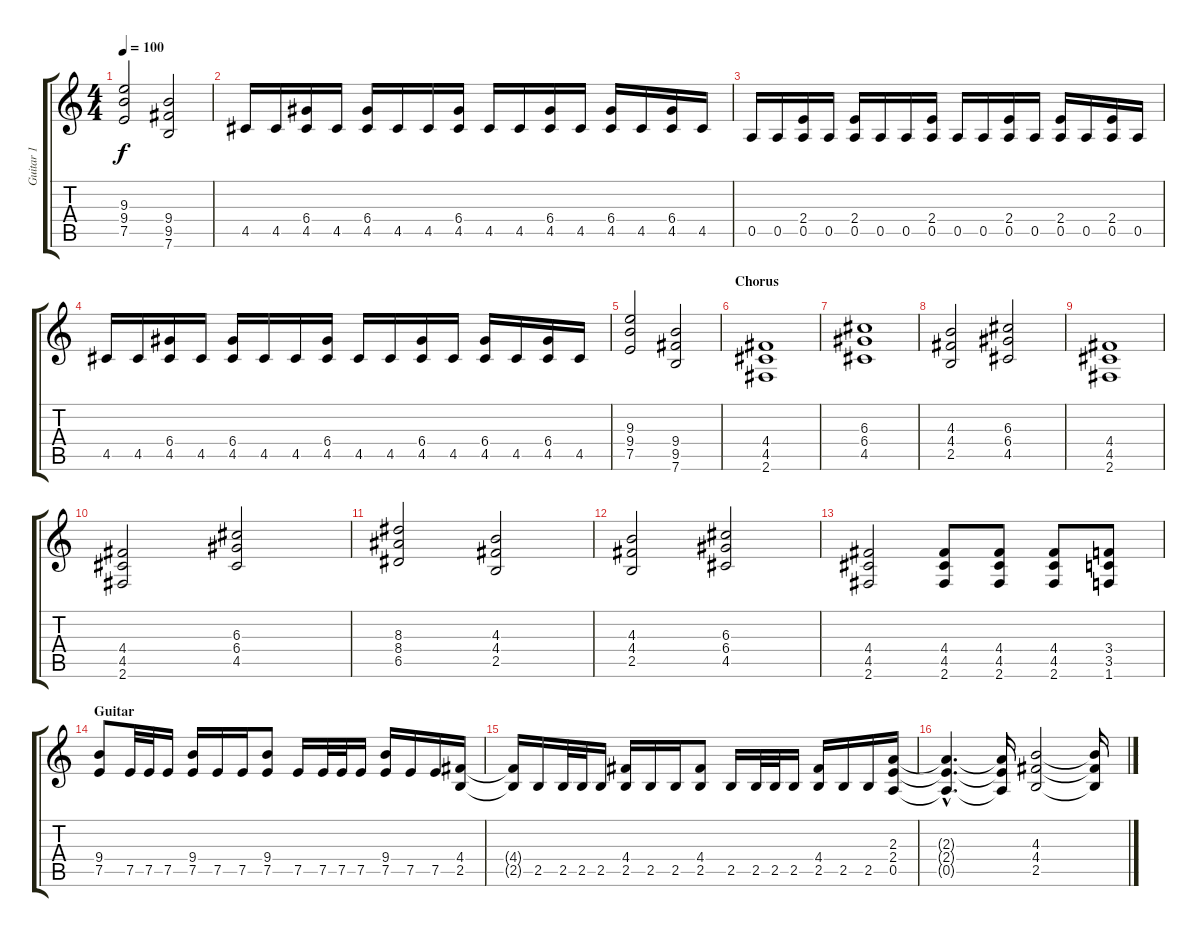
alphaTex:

\track ("Guitar 1" "Guitar 1") {instrument overdrivenguitar}
\staff {score tabs}
\tuning (E4 B3 G3 D3 A2 E2) {hide}
\ts (4 4)
\tempo 100
\clef g2
\ks c
(9.3 9.4 7.5).2{dy f} (9.4 9.5 7.6).2 |
\section ("" "")
4.5.16 4.5.16 (6.4 4.5).16 4.5.16 (6.4 4.5).16 4.5.16 4.5.16 (6.4 4.5).16 4.5.16 4.5.16 (6.4 4.5).16 4.5.16 (6.4 4.5).16 4.5.16 (6.4 4.5).16 4.5.16 |
0.5.16 0.5.16 (2.4 0.5).16 0.5.16 (2.4 0.5).16 0.5.16 0.5.16 (2.4 0.5).16 0.5.16 0.5.16 (2.4 0.5).16 0.5.16 (2.4 0.5).16 0.5.16 (2.4 0.5).16 0.5.16 |
4.5.16 4.5.16 (6.4 4.5).16 4.5.16 (6.4 4.5).16 4.5.16 4.5.16 (6.4 4.5).16 4.5.16 4.5.16 (6.4 4.5).16 4.5.16 (6.4 4.5).16 4.5.16 (6.4 4.5).16 4.5.16 |
(9.3 9.4 7.5).2 (9.4 9.5 7.6).2 |
\section ("" "Chorus")
(4.4 4.5 2.6).1 |
(6.3 6.4 4.5).1 |
(4.3 4.4 2.5).2 (6.3 6.4 4.5).2 |
(4.4 4.5 2.6).1 |
(4.4 4.5 2.6).2 (6.3 6.4 4.5).2 |
(8.3 8.4 6.5).2 (4.3 4.4 2.5).2 |
(4.3 4.4 2.5).2 (6.3 6.4 4.5).2 |
(4.4 4.5 2.6).2 (4.4 4.5 2.6).8 (4.4 4.5 2.6).8 (4.4 4.5 2.6).8 (3.4 3.5 1.6).8 |
\section ("" "Guitar")
(9.4 7.5).8 7.5.32 7.5.32 7.5.16 (9.4 7.5).16 7.5.16 7.5.16 (9.4 7.5).8 7.5.16 7.5.32 7.5.32 7.5.16 (9.4 7.5).16 7.5.16 7.5.16 (4.4 2.5).16 |
(4.4{t} 2.5{t}).16 2.5.16 2.5.32 2.5.32 2.5.16 (4.4 2.5).16 2.5.16 2.5.16 (4.4 2.5).8 2.5.16 2.5.32 2.5.32 2.5.16 (4.4 2.5).16 2.5.16 2.5.16 (2.3 2.4 0.5).16 |
(2.3{hac t} 2.4{hac t} 0.5{hac t}).4{d} (2.3{t} 2.4{t} 0.5{t}).16 (4.3 4.4 2.5).2 (4.3{t} 4.4{t} 2.5{t}).16
